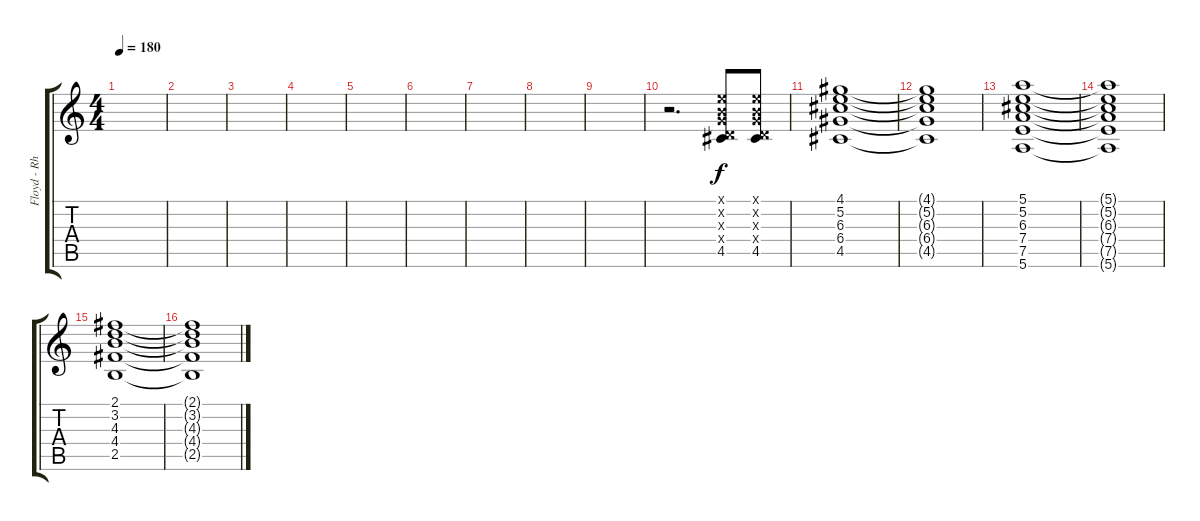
\track ("Floyd - Rhythm Guitar 2" "Floyd - Rh") {instrument distortionguitar}
\staff {score tabs}
\tuning (E4 B3 G3 D3 A2 E2) {hide}
\ts (4 4)
\tempo 180
\clef g2
\ks c
|
|
|
|
|
|
|
|
|
r.2{d} (0.1{x} 0.2{x} 0.3{x} 0.4{x} 4.5).8 (0.1{x} 0.2{x} 0.3{x} 0.4{x} 4.5).8 |
(4.1 5.2 6.3 6.4 4.5).1 |
(4.1{t} 5.2{t} 6.3{t} 6.4{t} 4.5{t}).1 |
(5.1 5.2 6.3 7.4 7.5 5.6).1 |
(5.1{t} 5.2{t} 6.3{t} 7.4{t} 7.5{t} 5.6{t}).1 |
(2.1 3.2 4.3 4.4 2.5).1 |
(2.1{t} 3.2{t} 4.3{t} 4.4{t} 2.5{t}).1
